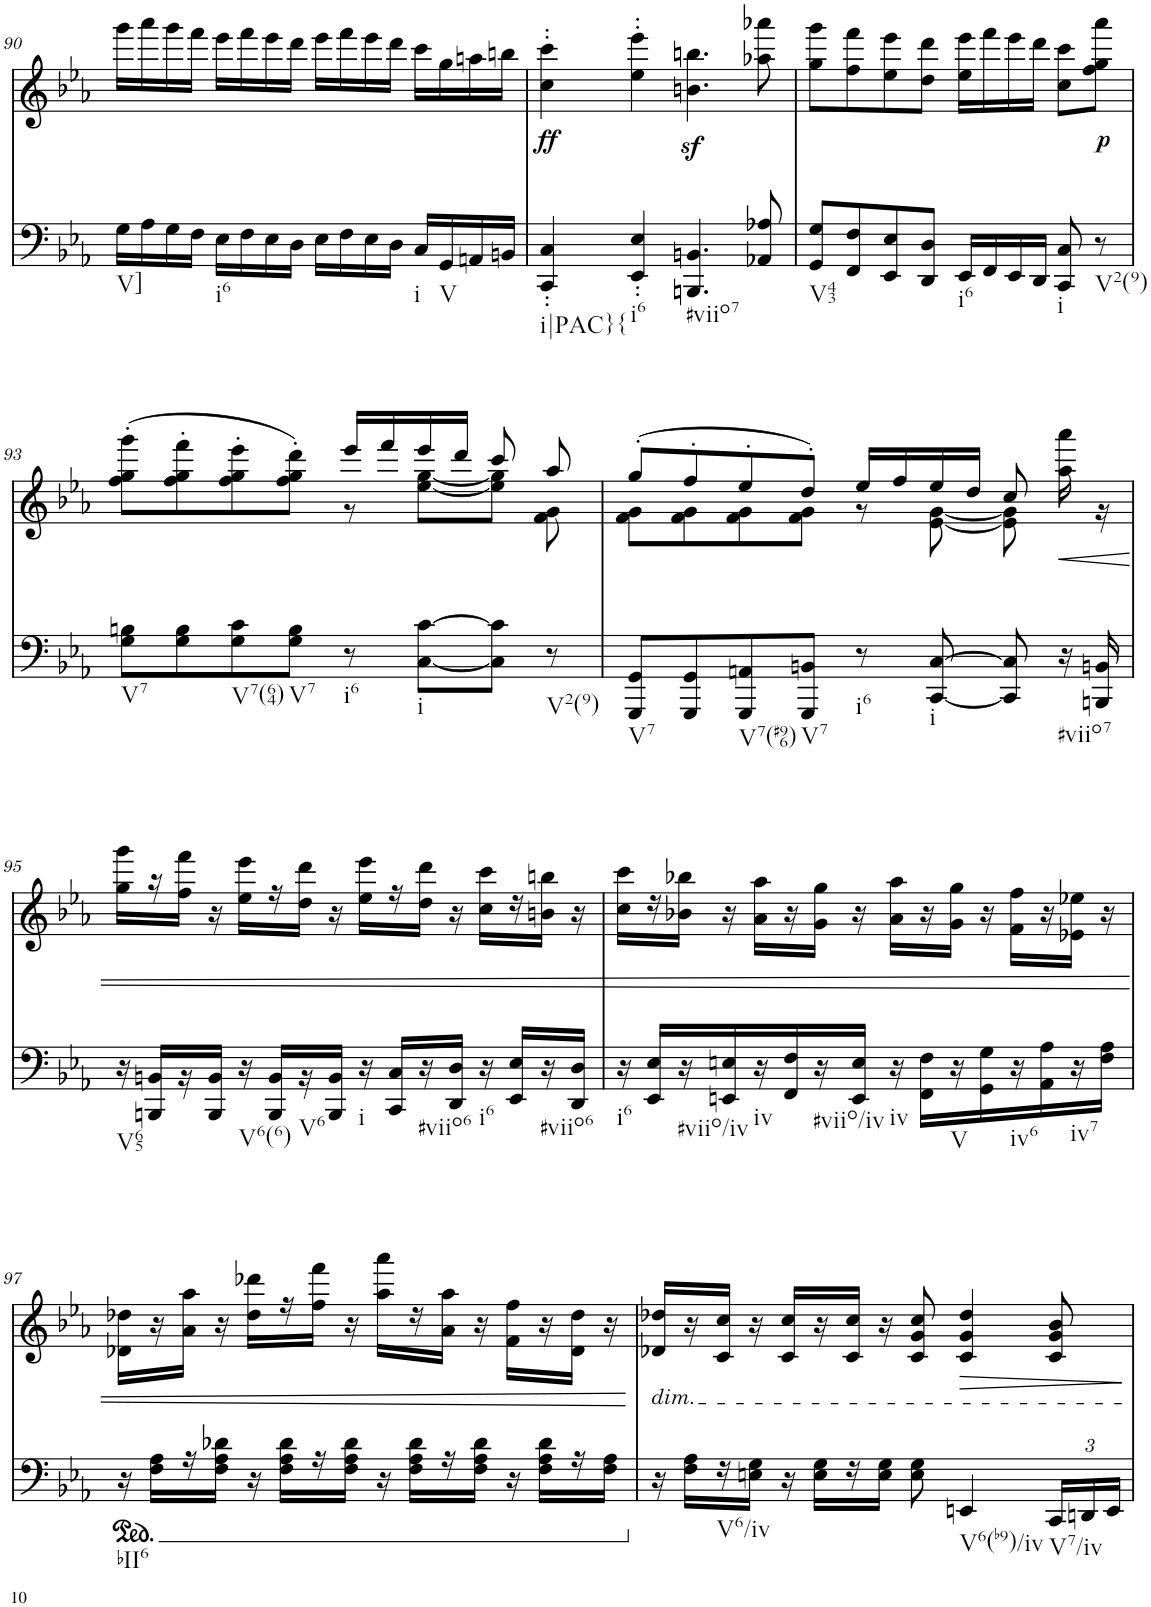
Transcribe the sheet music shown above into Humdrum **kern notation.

**kern	**kern	**text	**dynam
*part2	*part1	*part1	*part1
*staff2	*staff1	*staff1	*staff1
*I"piano	*I"piano	*	*
*I'Pno	*I'Pno	*	*
!!LO:PB:g=z
*clefF4	*clefF4	*	*
*k[b-e-a-]	*k[b-e-a-]	*	*
*M4/4	*M4/4	*	*
=90	=90	=90	=90
!LO:TX:b:t=V]	!	!	!
16G\LL	16ggg\LL	.	.
16A-\	16aaa-\	.	.
16G\	16ggg\	.	.
16F\JJ	16fff\JJ	.	.
!LO:TX:b:t=i6	!	!	!
16E-\LL	16eee-\LL	.	.
16F\	16fff\	.	.
16E-\	16eee-\	.	.
16D\JJ	16ddd\JJ	.	.
16E-\LL	16eee-\LL	.	.
16F\	16fff\	.	.
16E-\	16eee-\	.	.
16D\JJ	16ddd\JJ	.	.
!LO:TX:b:t=i	!	!	!
16C/LL	16ccc\LL	.	.
!LO:TX:b:t=V	!	!	!
16GG/	16gg\	.	.
16AAn/	16aan\	.	.
16BBn/JJ	16bbn\JJ	.	.
=91	=91	=91	=91
!LO:TX:b:t=i|PAC}{	!	!	!
!	!	!LO:LY:b	!
4CC/' 4C/'	4cc\' 4ccc\'	.	.
!LO:TX:b:t=i6	!	!	!
4EE-/' 4E-/'	4ee-\' 4eee-\'	.	.
!LO:TX:b:t=#viio7	!	!	!
4.BBBn/ 4.BBn/	4.bn\z< 4.bbn\z<	.	.
8AA-X/ 8A-X/	8aa-X\ 8aaa-X\	.	.
=92	=92	=92	=92
!LO:TX:b:t=V43	!	!	!
8GG/ 8G/L	8gg\ 8ggg\L	.	.
8FF/ 8F/	8ff\ 8fff\	.	.
8EE-/ 8E-/	8ee-\ 8eee-\	.	.
8DD/ 8D/J	8dd\ 8ddd\J	.	.
!LO:TX:b:t=i6	!	!	!
16EE-/LL	16ee-\ 16eee-\LL	.	.
16FF/	16fff\	.	.
16EE-/	16eee-\	.	.
16DD/JJ	16ddd\JJ	.	.
!LO:TX:b:t=i	!	!	!
8CC/ 8C/	8cc\ 8ccc\L	.	.
!LO:TX:b:t=V2(9)	!	!	!
!	!	!LO:LY:b	!
8r	8ff\ 8gg\ 8aaa-\J	.	.
!!LO:LB:g=z
=93	=93	=93	=93
*	*^	*	*
!LO:TX:b:t=V7	!	!	!	!
8G\ 8Bn\L	(8ff\' 8gg\' 8ggg\'L	8ryy	.	.
8G\ 8B\	8ff\' 8gg\' 8fff\'	8ryy	.	.
!LO:TX:b:t=V7(64)	!	!	!	!
8G\ 8c\	8ff\' 8gg\' 8eee-\'	4ryy	.	.
!LO:TX:b:t=V7	!	!	!	!
8G\ 8B\J	8ff\' 8gg\' 8ddd\'J)	.	.	.
!LO:TX:b:t=i6	!	!	!	!
8r	16eee-/LL	8r	.	.
.	16fff/	.	.	.
!LO:TX:b:t=i	!	!	!	!
[8C\ [8c\L	16eee-/	[8ee-\ [8gg\L	.	.
.	16ddd/JJ	.	.	.
8C\] 8c\]J	8ccc/	8ee-\] 8gg\]J	.	.
!LO:TX:b:t=V2(9)	!	!	!	!
8r	8aa-/	8f\ 8g\	.	.
=94	=94	=94	=94	=94
!LO:TX:b:t=V7	!	!	!	!
8GGG/ 8GG/L	(8gg'/L	8f\ 8g\L	.	.
8GGG/ 8GG/	8ff'/	8f\ 8g\	.	.
!LO:TX:b:t=V7(#96)	!	!	!	!
8GGG/ 8AAn/	8ee-'/	8f\ 8g\	.	.
!LO:TX:b:t=V7	!	!	!	!
8GGG/ 8BBn/J	8dd'/J)	8f\ 8g\J	.	.
!LO:TX:b:t=i6	!	!	!	!
8r	16ee-/LL	8r	.	.
.	16ff/	.	.	.
!LO:TX:b:t=i	!	!	!	!
[8CC/ [8C/	16ee-/	[8e-\ [8g\	.	.
.	16dd/JJ	.	.	.
8CC/] 8C/]	8cc/	8e-\] 8g\]	.	.
!LO:TX:b:t=#viio7	!	!	!	!
!	!	!	!	!LO:HP:b
16r	8ryy	16aa-\ 16aaa-\	.	<
16BBBn/ 16BBn/	.	16r	.	.
!!LO:LB:g=z	!!
=95	=95	=95	=95	=95
!LO:TX:b:t=V65	!	!	!	!
16r	16gg\ 16ggg\LL	1ryy	.	.
16BBBn/ 16BBn/LL	16r	.	.	.
16r	16ff\ 16fff\JJ	.	.	.
16BBB/ 16BB/JJ	16r	.	.	.
!LO:TX:b:t=V6(6)	!	!	!	!
16r	16ee-\ 16eee-\LL	.	.	.
16BBB/ 16BB/LL	16r	.	.	.
!LO:TX:b:t=V6	!	!	!	!
16r	16dd\ 16ddd\JJ	.	.	.
16BBB/ 16BB/JJ	16r	.	.	.
!LO:TX:b:t=i	!	!	!	!
16r	16ee-\ 16eee-\LL	.	.	.
16CC/ 16C/LL	16r	.	.	.
!LO:TX:b:t=#viio6	!	!	!	!
16r	16dd\ 16ddd\JJ	.	.	.
16DD/ 16D/JJ	16r	.	.	.
!LO:TX:b:t=i6	!	!	!	!
16r	16cc\ 16ccc\LL	.	.	.
16EE-/ 16E-/LL	16r	.	.	.
!LO:TX:b:t=#viio6	!	!	!	!
16r	16bn\ 16bbn\JJ	.	.	.
16DD/ 16D/JJ	16r	.	.	.
*	*v	*v	*	*
=96	=96	=96	=96
!LO:TX:b:t=i6	!	!	!
16r	16cc\ 16ccc\LL	.	.
16EE-/ 16E-/LL	16r	.	.
!LO:TX:b:t=#viio/iv	!	!	!
16r	16b-X\ 16bb-X\JJ	.	.
16EEn/ 16En/	16r	.	.
!LO:TX:b:t=iv	!	!	!
16r	16a-\ 16aa-\LL	.	.
16FF/ 16F/	16r	.	.
!LO:TX:b:t=#viio/iv	!	!	!
16r	16g\ 16gg\JJ	.	.
16EE/ 16E/JJ	16r	.	.
!LO:TX:b:t=iv	!	!	!
16r	16a-\ 16aa-\LL	.	.
16FF\ 16F\LL	16r	.	.
!LO:TX:b:t=V	!	!	!
16r	16g\ 16gg\JJ	.	.
16GG\ 16G\	16r	.	.
!LO:TX:b:t=iv6	!	!	!
16r	16f\ 16ff\LL	.	.
16AA-\ 16A-\	16r	.	.
!LO:TX:b:t=iv7	!	!	!
16r	16e-X\ 16ee-X\JJ	.	.
16F\ 16A-\JJ	16r	.	.
!!LO:LB:g=z
=97	=97	=97	=97
*ped	*	*	*
!LO:TX:b:t=bII6	!	!	!
16r	16d-X\ 16dd-X\LL	.	.
16F\ 16A-\LL	16r	.	.
16r	16a-\ 16aa-\JJ	.	.
16F\ 16A-\ 16d-X\JJ	16r	.	.
16r	16dd-\ 16ddd-X\LL	.	.
16F\ 16A-\ 16d-\LL	16r	.	.
16r	16ff\ 16fff\JJ	.	.
16F\ 16A-\ 16d-\JJ	16r	.	.
16r	16aa-\ 16aaa-\LL	.	.
16F\ 16A-\ 16d-\LL	16r	.	.
16r	16a-\ 16aa-\JJ	.	.
16F\ 16A-\ 16d-\JJ	16r	.	.
16r	16f\ 16ff\LL	.	.
16F\ 16A-\ 16d-\LL	16r	.	.
16r	16d-\ 16dd-\JJ	.	.
16F\ 16A-\JJ	16r	.	.
=98	=98	=98	=98
*Xped	*	*	*
!	!LO:TX:b:i:t=dim.	!	!
16r	16d-X/ 16dd-X/LL	.	.
16F\ 16A-\LL	16r	.	.
!LO:TX:b:t=V6/iv	!	!	!
16r	16c/ 16cc/JJ	.	.
16En\ 16G\JJ	16r	.	.
16r	16c/ 16cc/LL	.	.
16E\ 16G\LL	16r	.	.
16r	16c/ 16cc/JJ	.	.
16E\ 16G\JJ	16r	.	.
8E\ 8G\	8c/ 8g/ 8cc/	.	.
!LO:TX:b:t=V6(b9)/iv	!	!	!
4EEn/	4c/ 4g/ 4dd-/	.	.
*Xbrackettup	*	*	*
!LO:TX:b:t=V7/iv	!	!	!
24CC/LL	8c/ 8g/ 8b-/	.	.
24DDn/	.	.	.
24EE/JJ	.	.	.
.	.	.	[
=	=	=	=
*-	*-	*-	*-
